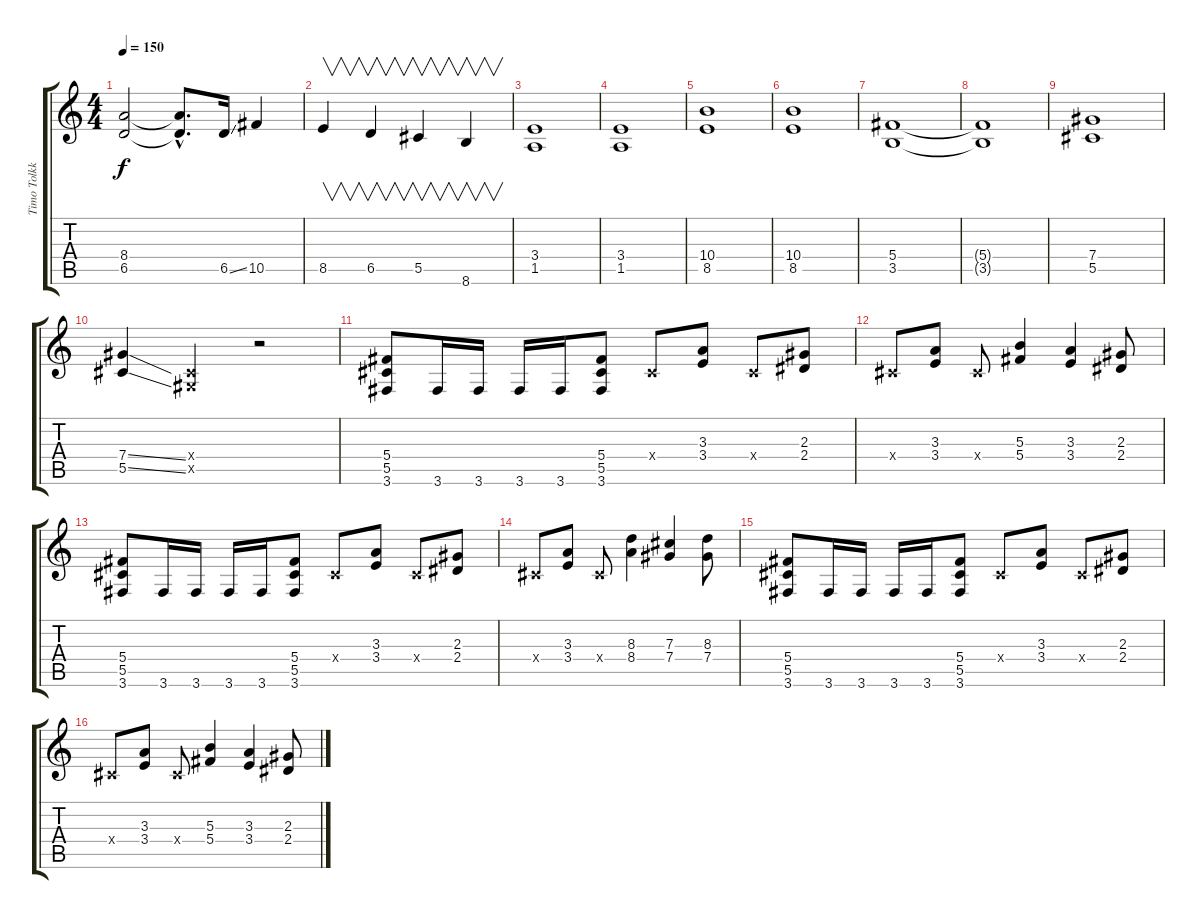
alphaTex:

\track ("Timo Tolkki" "Timo Tolkk") {instrument distortionguitar}
\staff {score tabs}
\tuning (Eb4 Bb3 Gb3 Db3 Ab2 Eb2) {hide}
\ts (4 4)
\tempo 150
\clef g2
\ks c
(8.4 6.5).2{dy f} (8.4{hac t} 6.5{hac t}).8{d} 6.5{ss}.16 10.5.4 |
8.5.4{v} 6.5.4{v} 5.5.4{v} 8.6.4{v} |
(3.4 1.5).1 |
(3.4 1.5).1 |
(10.4 8.5).1 |
(10.4 8.5).1 |
(5.4 3.5).1 |
(5.4{t} 3.5{t}).1 |
(7.4 5.5).1 |
(7.4{ss} 5.5{ss}).4 (0.4{x} 0.5{x}).4 r.2 |
(5.4 5.5 3.6).8 3.6.16 3.6.16 3.6.16 3.6.16 (5.4 5.5 3.6).8 0.4{x}.8 (3.3 3.4).8 0.4{x}.8 (2.3 2.4).8 |
0.4{x}.8 (3.3 3.4).8 0.4{x}.8 (5.3 5.4).4 (3.3 3.4).4 (2.3 2.4).8 |
(5.4 5.5 3.6).8 3.6.16 3.6.16 3.6.16 3.6.16 (5.4 5.5 3.6).8 0.4{x}.8 (3.3 3.4).8 0.4{x}.8 (2.3 2.4).8 |
0.4{x}.8 (3.3 3.4).8 0.4{x}.8 (8.3 8.4).4 (7.3 7.4).4 (8.3 7.4).8 |
(5.4 5.5 3.6).8 3.6.16 3.6.16 3.6.16 3.6.16 (5.4 5.5 3.6).8 0.4{x}.8 (3.3 3.4).8 0.4{x}.8 (2.3 2.4).8 |
0.4{x}.8 (3.3 3.4).8 0.4{x}.8 (5.3 5.4).4 (3.3 3.4).4 (2.3 2.4).8
